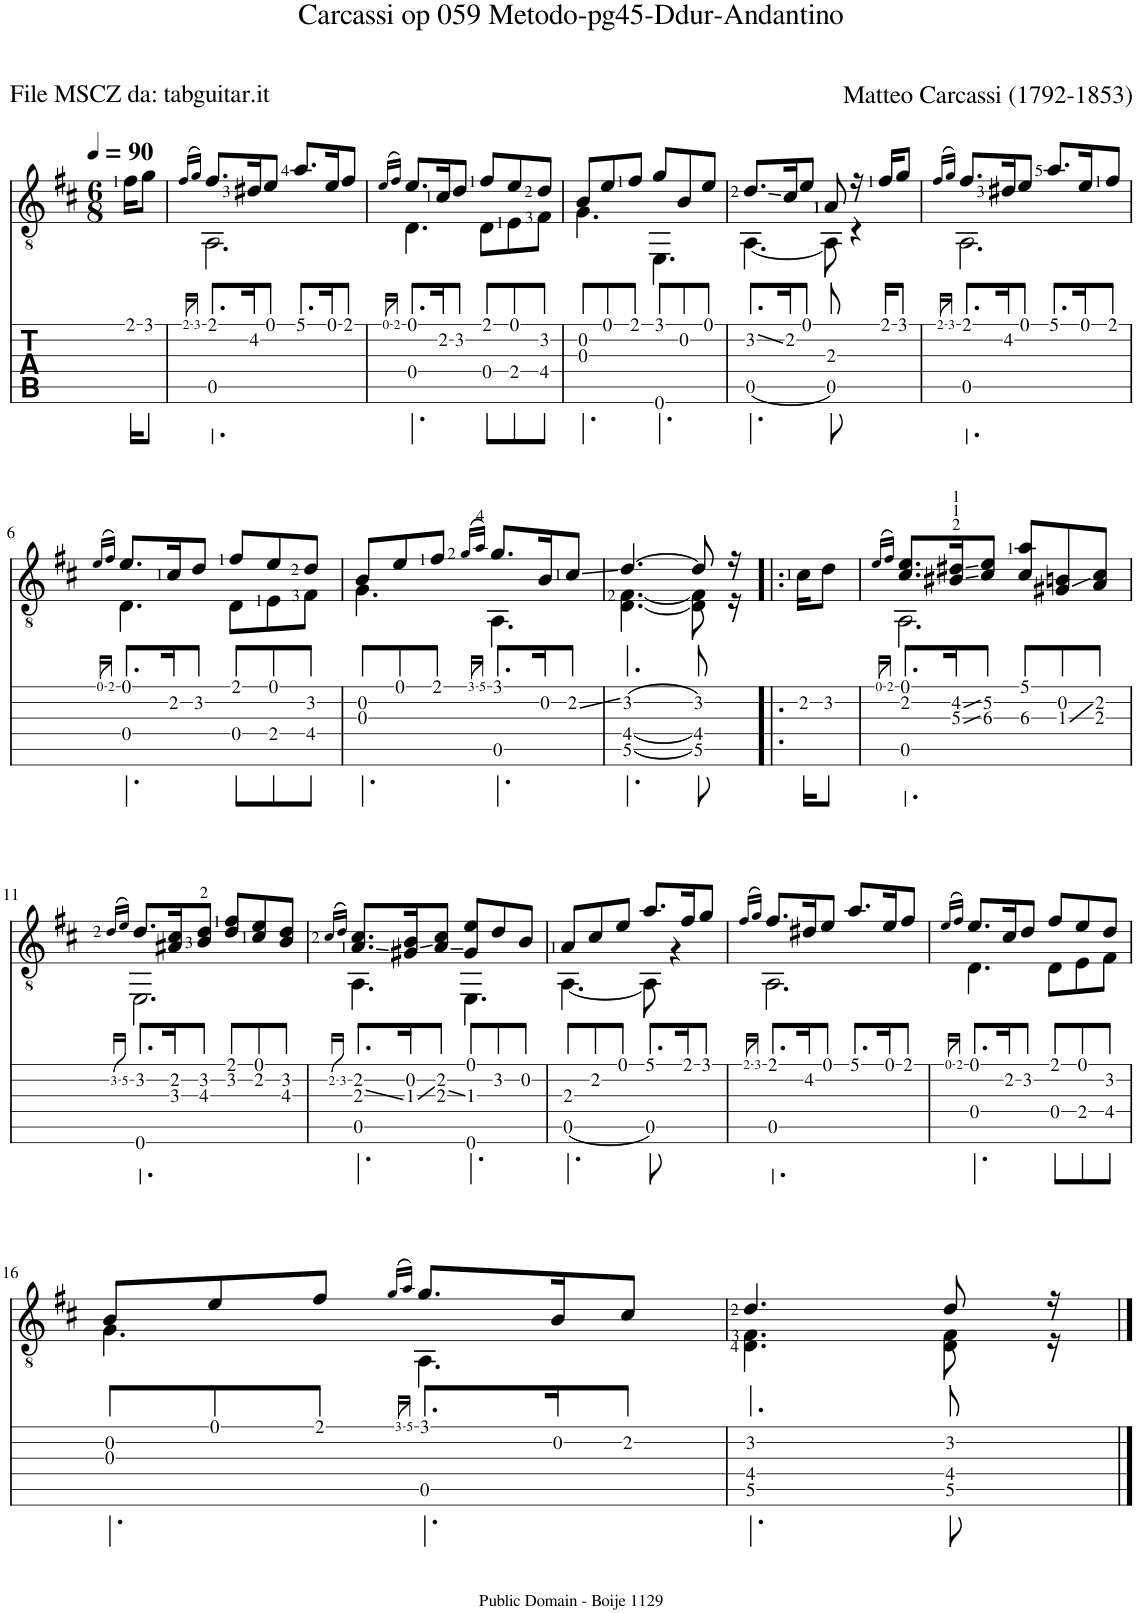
**kern	**kern
*part2	*part1
*staff2	*staff1
*I"Chitarra classica (Intavolatura)	*I"Guitar
*stria6	*
*	*clefGv2
*k[f#c#]	*k[f#c#]
*M6/8	*M6/8
*MM90	*MM90
=	=
16f#\KL	16f#\KL
8g\J	8g\J
=1	=1
(16qf#/LL	(16qf#/LL
16qg/JJ)	16qg/JJ)
*^	*^
8.f#/L	2.AA\	8.f#/L	2.AA\
16d#X/K	.	16d#X/K	.
8e/J	.	8e/J	.
8.a/L	.	8.a/L	.
16e/K	.	16e/K	.
8f#/J	.	8f#/J	.
=2	=2	=2	=2
(16qe/LL	.	(16qe/LL	.
16qf#/JJ)	.	16qf#/JJ)	.
8.e/L	4.D\	8.e/L	4.D\
16c#/K	.	16c#/K	.
8d/J	.	8d/J	.
8f#/L	8D\L	8f#/L	8D\L
8e/	8E\	8e/	8E\
8d/J	8F#\J	8d/J	8F#\J
=3	=3	=3	=3
8B/L	4.G\	8B/L	4.G\
8e/	.	8e/	.
8f#/J	.	8f#/J	.
8g/L	4.EE\	8g/L	4.EE\
8B/	.	8B/	.
8e/J	.	8e/J	.
=4	=4	=4	=4
8.d/L	[4.AA\	8.d/L	[4.AA\
16c#/K	.	16c#/K	.
8e/J	.	8e/J	.
8A/	8AA\]	8A/	8AA\]
16r	4r	16r	4r
16f#/KL	.	16f#/KL	.
8g/J	.	8g/J	.
=5	=5	=5	=5
(16qf#/LL	.	(16qf#/LL	.
16qg/JJ)	.	16qg/JJ)	.
8.f#/L	2.AA\	8.f#/L	2.AA\
16d#X/K	.	16d#X/K	.
8e/J	.	8e/J	.
8.a/L	.	8.a/L	.
16e/K	.	16e/K	.
8f#/J	.	8f#/J	.
!!LO:LB:g=z	!!
=6	=6	=6	=6
(16qe/LL	.	(16qe/LL	.
16qf#/JJ)	.	16qf#/JJ)	.
8.e/L	4.D\	8.e/L	4.D\
16c#/K	.	16c#/K	.
8d/J	.	8d/J	.
8f#/L	8D\L	8f#/L	8D\L
8e/	8E\	8e/	8E\
8d/J	8F#\J	8d/J	8F#\J
=7	=7	=7	=7
8B/L	4.G\	8B/L	4.G\
8e/	.	8e/	.
8f#/J	.	8f#/J	.
(16qg/LL	.	(16qg/LL	.
16qa/JJ)	.	16qa/JJ)	.
8.g/L	4.AA\	8.g/L	4.AA\
16B/K	.	16B/K	.
8c#/J	.	8c#/J	.
=8	=8	=8	=8
[4.d/	[4.D\ [4.F#\	[4.d/	[4.D\ [4.F#\
8d/]	8D\] 8F#\]	8d/]	8D\] 8F#\]
16r	16r	16r	16r
*v	*v	*	*
*	*v	*v
=9!|:	=9!|:
16c#\KL	16c#\KL
8d\J	8d\J
=10	=10
(16qe/LL	(16qe/LL
16qf#/JJ)	16qf#/JJ)
*^	*^
8.c#/ 8.e/L	2.AA\	8.c#/ 8.e/L	2.AA\
16B#X/ 16d#X/K	.	16B#X/ 16d#X/K	.
8c#/ 8e/J	.	8c#/ 8e/J	.
8c#/ 8a/L	.	8c#/ 8a/L	.
8G#X/ 8Bn/	.	8G#X/ 8Bn/	.
8A/ 8c#/J	.	8A/ 8c#/J	.
!!LO:LB:g=z	!!
=11	=11	=11	=11
(16qd/LL	.	(16qd/LL	.
16qe/JJ)	.	16qe/JJ)	.
8.d/L	2.EE\	8.d/L	2.EE\
16A#X/ 16c#/K	.	16A#X/ 16c#/K	.
8B/ 8d/J	.	8B/ 8d/J	.
8d/ 8f#/L	.	8d/ 8f#/L	.
8c#/ 8e/	.	8c#/ 8e/	.
8B/ 8d/J	.	8B/ 8d/J	.
=12	=12	=12	=12
(16qc#/LL	.	(16qc#/LL	.
16qd/JJ)	.	16qd/JJ)	.
8.A/ 8.c#/L	4.AA\	8.A/ 8.c#/L	4.AA\
16G#X/ 16B/K	.	16G#X/ 16B/K	.
8A/ 8c#/J	.	8A/ 8c#/J	.
8G#/ 8e/L	4.EE\	8G#/ 8e/L	4.EE\
8d/	.	8d/	.
8B/J	.	8B/J	.
=13	=13	=13	=13
8A/L	[4.AA\	8A/L	[4.AA\
8c#/	.	8c#/	.
8e/J	.	8e/J	.
8.a/L	8AA\]	8.a/L	8AA\]
.	4r	.	4r
16f#/K	.	16f#/K	.
8g/J	.	8g/J	.
=14	=14	=14	=14
(16qf#/LL	.	(16qf#/LL	.
16qg/JJ)	.	16qg/JJ)	.
8.f#/L	2.AA\	8.f#/L	2.AA\
16d#X/K	.	16d#X/K	.
8e/J	.	8e/J	.
8.a/L	.	8.a/L	.
16e/K	.	16e/K	.
8f#/J	.	8f#/J	.
=15	=15	=15	=15
(16qe/LL	.	(16qe/LL	.
16qf#/JJ)	.	16qf#/JJ)	.
8.e/L	4.D\	8.e/L	4.D\
16c#/K	.	16c#/K	.
8d/J	.	8d/J	.
8f#/L	8D\L	8f#/L	8D\L
8e/	8E\	8e/	8E\
8d/J	8F#\J	8d/J	8F#\J
!!LO:LB:g=z	!!
=16	=16	=16	=16
8B/L	4.G\	8B/L	4.G\
8e/	.	8e/	.
8f#/J	.	8f#/J	.
(16qg/LL	.	(16qg/LL	.
16qa/JJ)	.	16qa/JJ)	.
8.g/L	4.AA\	8.g/L	4.AA\
16B/K	.	16B/K	.
8c#/J	.	8c#/J	.
=17	=17	=17	=17
4.d/	4.D\ 4.F#\	4.d/	4.D\ 4.F#\
8d/	8D\ 8F#\	8d/	8D\ 8F#\
16r	16r	16r	16r
*v	*v	*	*
*	*v	*v
==	==
*-	*-
